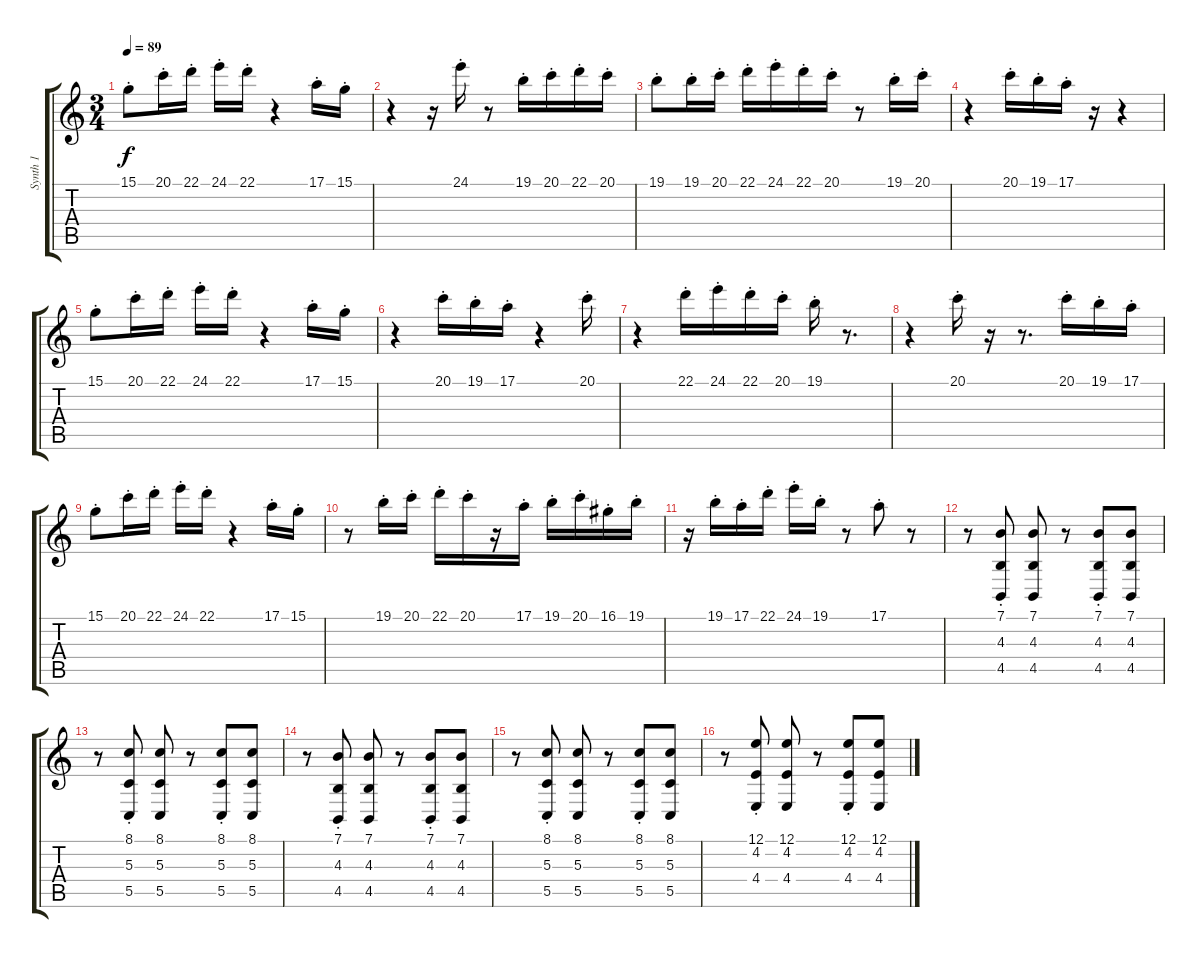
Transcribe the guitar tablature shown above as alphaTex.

\track ("Synth 1 " "Synth 1 ") {instrument choiraahs}
\staff {score tabs}
\tuning (E4 C4 G3 C3 G2 C2) {hide}
\ts (3 4)
\tempo 89
\clef g2
\ks c
15.1{st}.8{dy f} 20.1{st}.16 22.1{st}.16 24.1{st}.16 22.1{st}.16 r.4 17.1{st}.16 15.1{st}.16 |
r.4 r.16 24.1{st}.16 r.8 19.1{st}.16 20.1{st}.16 22.1{st}.16 20.1{st}.16 |
19.1{st}.8 19.1{st}.16 20.1{st}.16 22.1{st}.16 24.1{st}.16 22.1{st}.16 20.1{st}.16 r.8 19.1{st}.16 20.1{st}.16 |
r.4 20.1{st}.16 19.1{st}.16 17.1{st}.16 r.16 r.4 |
15.1{st}.8 20.1{st}.16 22.1{st}.16 24.1{st}.16 22.1{st}.16 r.4 17.1{st}.16 15.1{st}.16 |
r.4 20.1{st}.16 19.1{st}.16 17.1{st}.16 r.4 20.1{st}.16 |
r.4 22.1{st}.16 24.1{st}.16 22.1{st}.16 20.1{st}.16 19.1{st}.16 r.8{d} |
r.4 20.1{st}.16 r.16 r.8{d} 20.1{st}.16 19.1{st}.16 17.1{st}.16 |
15.1{st}.8 20.1{st}.16 22.1{st}.16 24.1{st}.16 22.1{st}.16 r.4 17.1{st}.16 15.1{st}.16 |
r.8 19.1{st}.16 20.1{st}.16 22.1{st}.16 20.1{st}.16 r.16 17.1{st}.16 19.1{st}.16 20.1{st}.16 16.1{st}.16 19.1{st}.16 |
r.16 19.1{st}.16 17.1{st}.16 22.1{st}.16 24.1{st}.16 19.1{st}.16 r.8 17.1{st}.8 r.8 |
r.8 (7.1{st} 4.3{st} 4.5{st}).8 (7.1 4.3 4.5).8 r.8 (7.1{st} 4.3{st} 4.5{st}).8 (7.1 4.3 4.5).8 |
r.8 (8.1{st} 5.3{st} 5.5{st}).8 (8.1 5.3 5.5).8 r.8 (8.1{st} 5.3{st} 5.5{st}).8 (8.1 5.3 5.5).8 |
r.8 (7.1{st} 4.3{st} 4.5{st}).8 (7.1 4.3 4.5).8 r.8 (7.1{st} 4.3{st} 4.5{st}).8 (7.1 4.3 4.5).8 |
r.8 (8.1{st} 5.3{st} 5.5{st}).8 (8.1 5.3 5.5).8 r.8 (8.1{st} 5.3{st} 5.5{st}).8 (8.1 5.3 5.5).8 |
r.8 (12.1{st} 4.2{st} 4.4{st}).8 (12.1 4.2 4.4).8 r.8 (12.1{st} 4.2{st} 4.4{st}).8 (12.1 4.2 4.4).8
